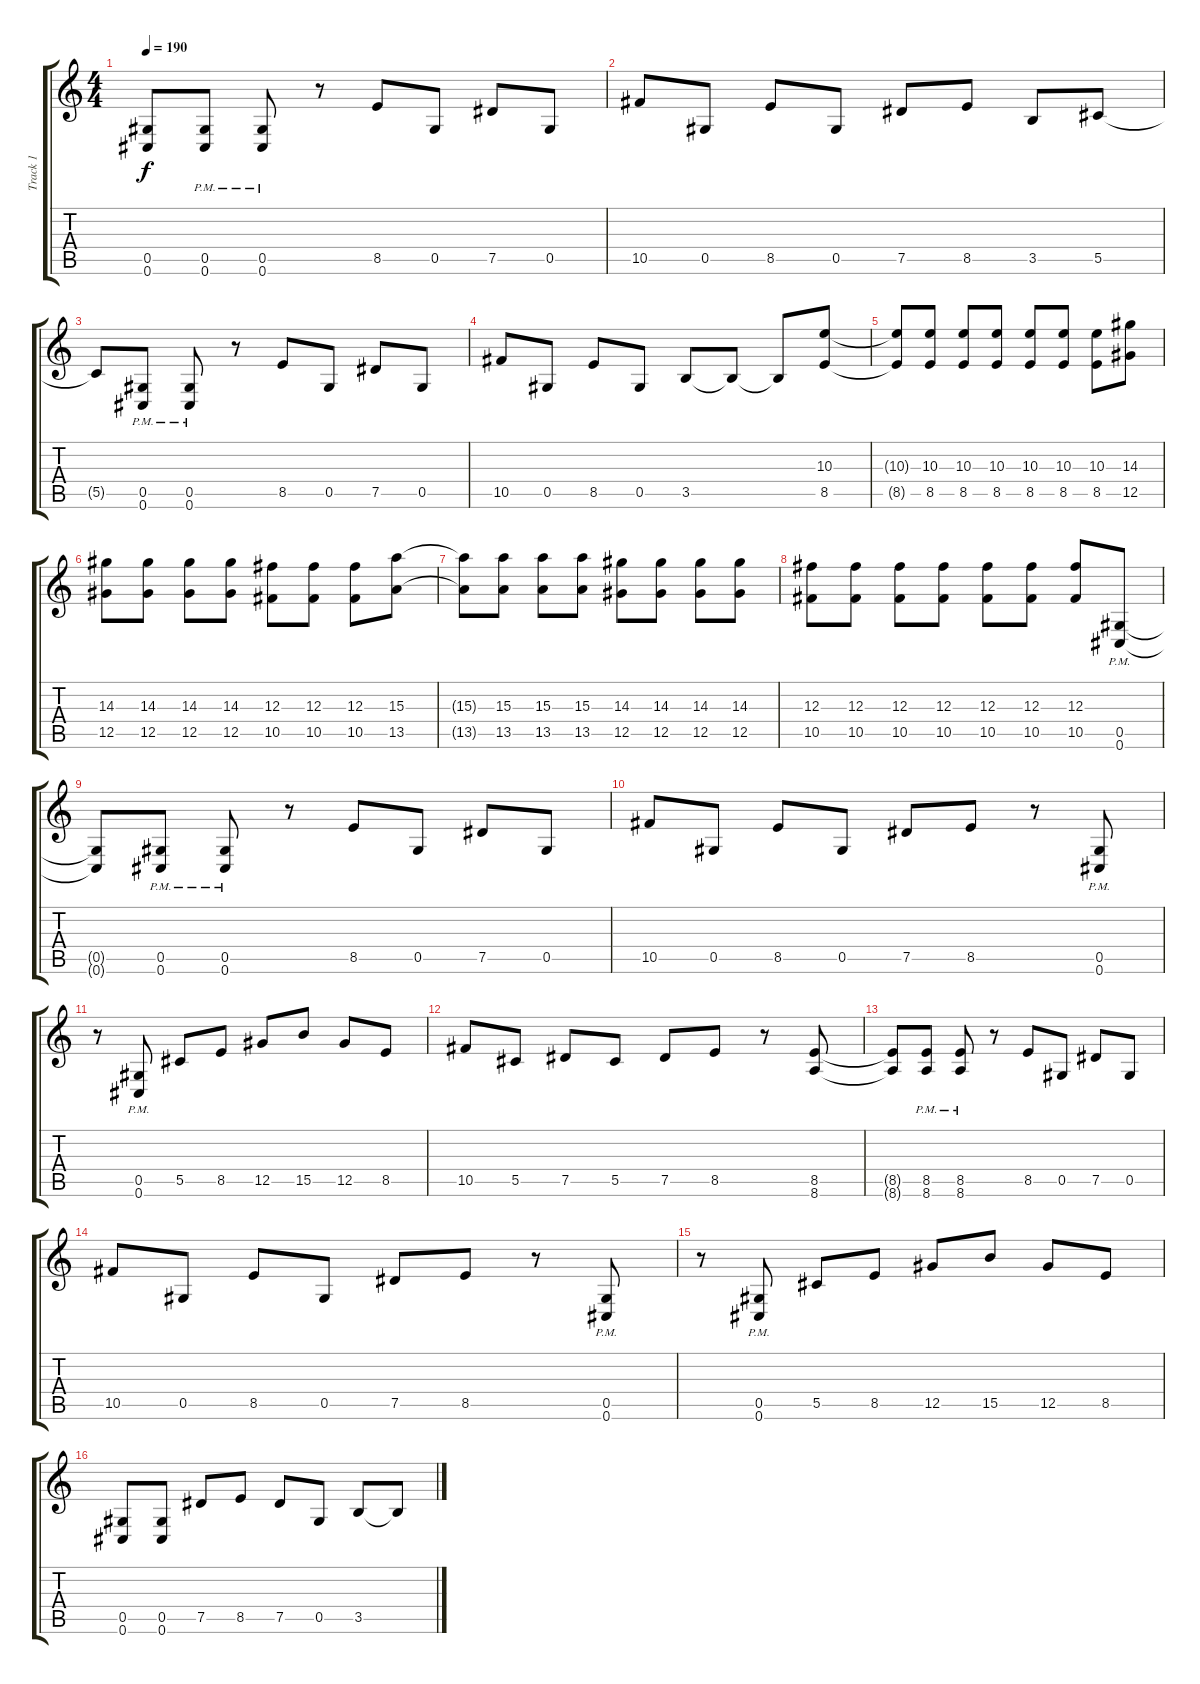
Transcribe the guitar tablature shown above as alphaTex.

\track ("Track 1" "Track 1") {instrument distortionguitar}
\staff {score tabs}
\tuning (Eb4 Bb3 Gb3 Db3 Ab2 Db2) {hide}
\ts (4 4)
\tempo 190
\clef g2
\ks c
(0.5{t} 0.6{t}).8{dy f} (0.5{pm} 0.6{pm}).8 (0.5{pm} 0.6{pm}).8 r.8 8.5.8 0.5.8 7.5.8 0.5.8 |
10.5.8 0.5.8 8.5.8 0.5.8 7.5.8 8.5.8 3.5.8 5.5.8 |
5.5{t}.8 (0.5{pm} 0.6{pm}).8 (0.5{pm} 0.6{pm}).8 r.8 8.5.8 0.5.8 7.5.8 0.5.8 |
10.5.8 0.5.8 8.5.8 0.5.8 3.5.8 3.5{t}.8 3.5{t}.8 (10.3 8.5).8 |
(10.3{t} 8.5{t}).8 (10.3 8.5).8 (10.3 8.5).8 (10.3 8.5).8 (10.3 8.5).8 (10.3 8.5).8 (10.3 8.5).8 (14.3 12.5).8 |
(14.3 12.5).8 (14.3 12.5).8 (14.3 12.5).8 (14.3 12.5).8 (12.3 10.5).8 (12.3 10.5).8 (12.3 10.5).8 (15.3 13.5).8 |
(15.3{t} 13.5{t}).8 (15.3 13.5).8 (15.3 13.5).8 (15.3 13.5).8 (14.3 12.5).8 (14.3 12.5).8 (14.3 12.5).8 (14.3 12.5).8 |
(12.3 10.5).8 (12.3 10.5).8 (12.3 10.5).8 (12.3 10.5).8 (12.3 10.5).8 (12.3 10.5).8 (12.3 10.5).8 (0.5{pm} 0.6{pm}).8 |
(0.5{t} 0.6{t}).8 (0.5{pm} 0.6{pm}).8 (0.5{pm} 0.6{pm}).8 r.8 8.5.8 0.5.8 7.5.8 0.5.8 |
10.5.8 0.5.8 8.5.8 0.5.8 7.5.8 8.5.8 r.8 (0.5{pm} 0.6{pm}).8 |
r.8 (0.5{pm} 0.6{pm}).8 5.5.8 8.5.8 12.5.8 15.5.8 12.5.8 8.5.8 |
10.5.8 5.5.8 7.5.8 5.5.8 7.5.8 8.5.8 r.8 (8.5 8.6).8 |
(8.5{t} 8.6{t}).8 (8.5{pm} 8.6{pm}).8 (8.5{pm} 8.6{pm}).8 r.8 8.5.8 0.5.8 7.5.8 0.5.8 |
10.5.8 0.5.8 8.5.8 0.5.8 7.5.8 8.5.8 r.8 (0.5{pm} 0.6{pm}).8 |
r.8 (0.5{pm} 0.6{pm}).8 5.5.8 8.5.8 12.5.8 15.5.8 12.5.8 8.5.8 |
(0.5 0.6).8 (0.5 0.6).8 7.5.8 8.5.8 7.5.8 0.5.8 3.5.8 3.5{t}.8
